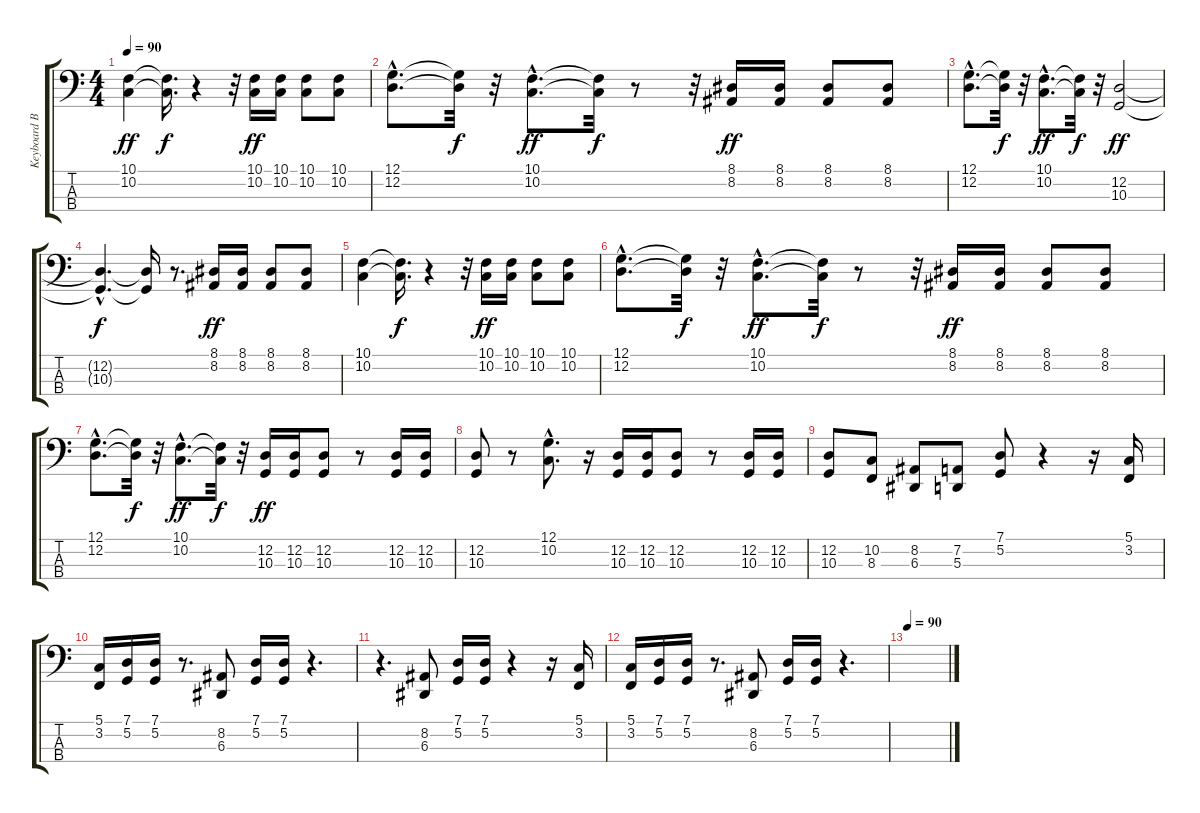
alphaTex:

\track ("Keyboard Bass" "Keyboard B") {instrument stringensemble1}
\staff {score tabs}
\tuning (G2 D2 A1 E1) {hide}
\ts (4 4)
\tempo 90
\clef f4
\ks c
(10.1 10.2).4{dy ff} (10.1{t} 10.2{t}).16{d dy f} r.4 r.32 (10.1 10.2).16{dy ff} (10.1 10.2).16 (10.1 10.2).8 (10.1 10.2).8 |
(12.1{hac} 12.2{hac}).8{d} (12.1{t} 12.2{t}).32{dy f} r.32 (10.1{hac} 10.2{hac}).8{d dy ff} (10.1{t} 10.2{t}).32{dy f} r.8 r.32 (8.1 8.2).16{dy ff} (8.1 8.2).16 (8.1 8.2).8 (8.1 8.2).8 |
(12.1{hac} 12.2{hac}).8{d} (12.1{t} 12.2{t}).32{dy f} r.32 (10.1{hac} 10.2{hac}).8{d dy ff} (10.1{t} 10.2{t}).32{dy f} r.32 (12.2 10.3).2{dy ff} |
(12.2{hac t} 10.3{hac t}).4{d dy f} (12.2{t} 10.3{t}).16 r.8{d} (8.1 8.2).16{dy ff} (8.1 8.2).16 (8.1 8.2).8 (8.1 8.2).8 |
(10.1 10.2).4 (10.1{t} 10.2{t}).16{d dy f} r.4 r.32 (10.1 10.2).16{dy ff} (10.1 10.2).16 (10.1 10.2).8 (10.1 10.2).8 |
(12.1{hac} 12.2{hac}).8{d} (12.1{t} 12.2{t}).32{dy f} r.32 (10.1{hac} 10.2{hac}).8{d dy ff} (10.1{t} 10.2{t}).32{dy f} r.8 r.32 (8.1 8.2).16{dy ff} (8.1 8.2).16 (8.1 8.2).8 (8.1 8.2).8 |
(12.1{hac} 12.2{hac}).8{d} (12.1{t} 12.2{t}).32{dy f} r.32 (10.1{hac} 10.2{hac}).8{d dy ff} (10.1{t} 10.2{t}).32{dy f} r.32 (12.2 10.3).16{dy ff} (12.2 10.3).16 (12.2 10.3).8 r.8 (12.2 10.3).16 (12.2 10.3).16 |
(12.2 10.3).8 r.8 (12.1{hac} 10.2{hac}).8{d} r.16 (12.2 10.3).16 (12.2 10.3).16 (12.2 10.3).8 r.8 (12.2 10.3).16 (12.2 10.3).16 |
(12.2 10.3).8 (10.2 8.3).8 (8.2 6.3).8 (7.2 5.3).8 (7.1 5.2).8 r.4 r.16 (5.1 3.2).16 |
(5.1 3.2).16 (7.1 5.2).16 (7.1 5.2).16 r.8{d} (8.2 6.3).8 (7.1 5.2).16 (7.1 5.2).16 r.4{d} |
r.4{d} (8.2 6.3).8 (7.1 5.2).16 (7.1 5.2).16 r.4 r.16 (5.1 3.2).16 |
(5.1 3.2).16 (7.1 5.2).16 (7.1 5.2).16 r.8{d} (8.2 6.3).8 (7.1 5.2).16 (7.1 5.2).16 r.4{d} |
\tempo 90
